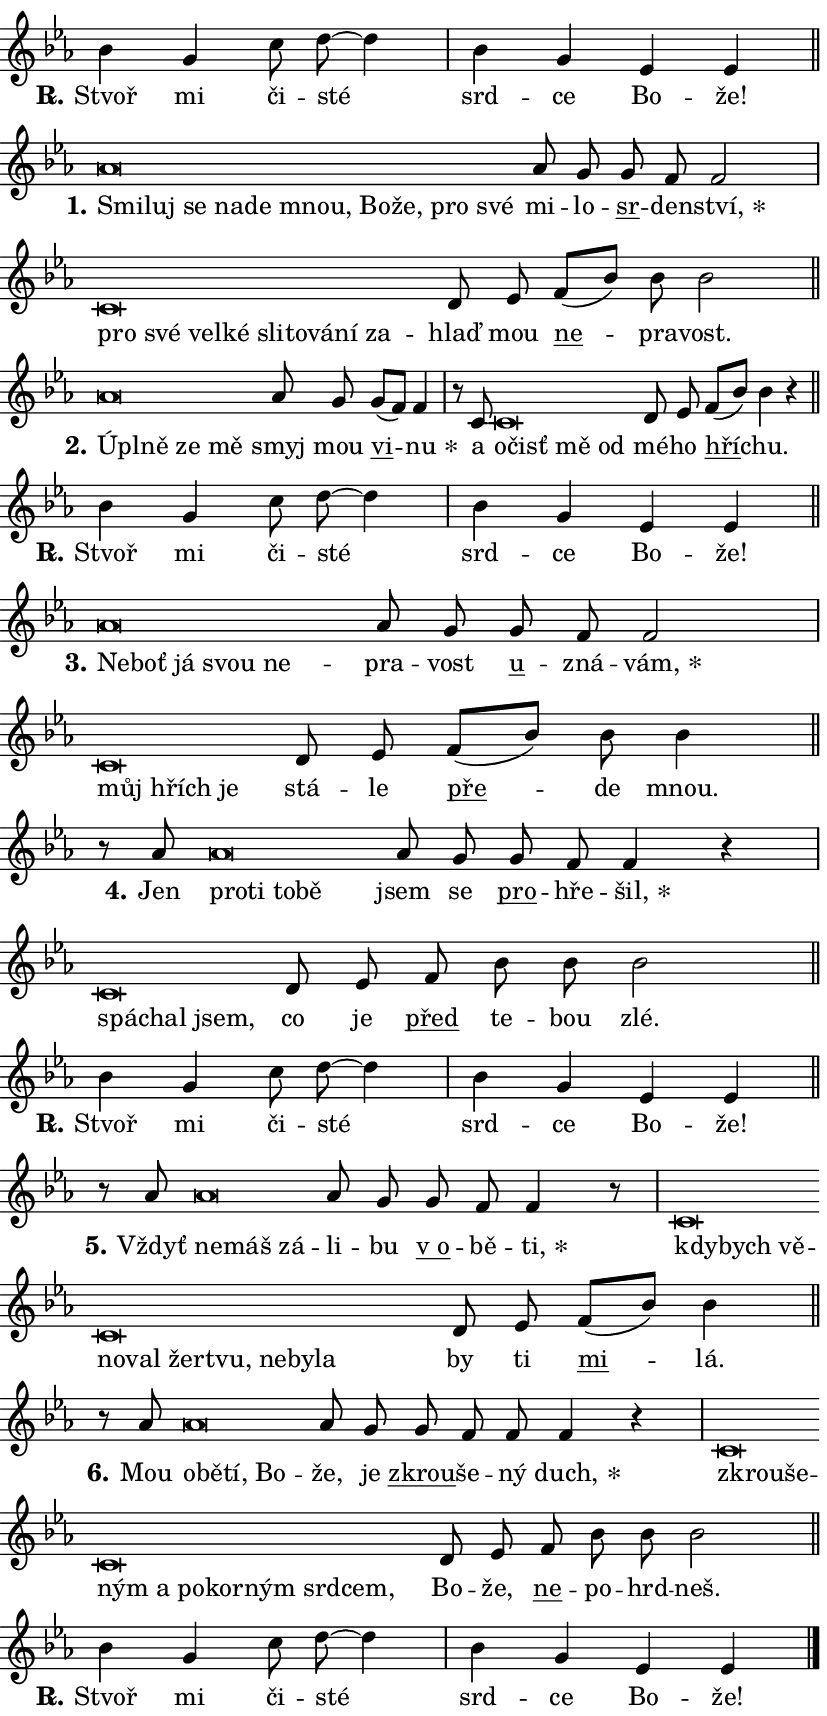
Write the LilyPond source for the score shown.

\version "2.24.0"
\header { tagline = "" }
\paper {
  indent = 0\cm
  top-margin = 0\cm
  right-margin = 0.13\cm % to fit lyric hyphens
  bottom-margin = 0\cm
  left-margin = 0\cm
  paper-width = 14\cm
  page-breaking = #ly:one-page-breaking
  system-system-spacing.basic-distance = #11
  score-system-spacing.basic-distance = #11
  ragged-last = ##f
}


%% Author: Thomas Morley
%% https://lists.gnu.org/archive/html/lilypond-user/2020-05/msg00002.html
#(define (line-position grob)
"Returns position of @var[grob} in current system:
   @code{'start}, if at first time-step
   @code{'end}, if at last time-step
   @code{'middle} otherwise
"
  (let* ((col (ly:item-get-column grob))
         (ln (ly:grob-object col 'left-neighbor))
         (rn (ly:grob-object col 'right-neighbor))
         (col-to-check-left (if (ly:grob? ln) ln col))
         (col-to-check-right (if (ly:grob? rn) rn col))
         (break-dir-left
           (and
             (ly:grob-property col-to-check-left 'non-musical #f)
             (ly:item-break-dir col-to-check-left)))
         (break-dir-right
           (and
             (ly:grob-property col-to-check-right 'non-musical #f)
             (ly:item-break-dir col-to-check-right))))
        (cond ((eqv? 1 break-dir-left) 'start)
              ((eqv? -1 break-dir-right) 'end)
              (else 'middle))))

#(define (tranparent-at-line-position vctor)
  (lambda (grob)
  "Relying on @code{line-position} select the relevant enry from @var{vctor}.
Used to determine transparency,"
    (case (line-position grob)
      ((end) (not (vector-ref vctor 0)))
      ((middle) (not (vector-ref vctor 1)))
      ((start) (not (vector-ref vctor 2))))))

noteHeadBreakVisibility =
#(define-music-function (break-visibility)(vector?)
"Makes @code{NoteHead}s transparent relying on @var{break-visibility}"
#{
  \override NoteHead.transparent =
    #(tranparent-at-line-position break-visibility)
#})

#(define delete-ledgers-for-transparent-note-heads
  (lambda (grob)
    "Reads whether a @code{NoteHead} is transparent.
If so this @code{NoteHead} is removed from @code{'note-heads} from
@var{grob}, which is supposed to be @code{LedgerLineSpanner}.
As a result ledgers are not printed for this @code{NoteHead}"
    (let* ((nhds-array (ly:grob-object grob 'note-heads))
           (nhds-list
             (if (ly:grob-array? nhds-array)
                 (ly:grob-array->list nhds-array)
                 '()))
           ;; Relies on the transparent-property being done before
           ;; Staff.LedgerLineSpanner.after-line-breaking is executed.
           ;; This is fragile ...
           (to-keep
             (remove
               (lambda (nhd)
                 (ly:grob-property nhd 'transparent #f))
               nhds-list)))
      ;; TODO find a better method to iterate over grob-arrays, similiar
      ;; to filter/remove etc for lists
      ;; For now rebuilt from scratch
      (set! (ly:grob-object grob 'note-heads)  '())
      (for-each
        (lambda (nhd)
          (ly:pointer-group-interface::add-grob grob 'note-heads nhd))
        to-keep))))

squashNotes = {
  \override NoteHead.X-extent = #'(-0.2 . 0.2)
  \override NoteHead.Y-extent = #'(-0.75 . 0)
  \override NoteHead.stencil =
    #(lambda (grob)
       (let ((pos (ly:grob-property grob 'staff-position)))
         (begin
           (if (< pos -7) (display "ERROR: Lower brevis then expected\n") (display ""))
           (if (<= pos -6) ly:text-interface::print ly:note-head::print))))
}
unSquashNotes = {
  \revert NoteHead.X-extent
  \revert NoteHead.Y-extent
  \revert NoteHead.stencil
}

hideNotes = \noteHeadBreakVisibility #begin-of-line-visible
unHideNotes = \noteHeadBreakVisibility #all-visible

% work-around for resetting accidentals
% https://lilypond.org/doc/v2.23/Documentation/notation/displaying-rhythms#unmetered-music
cadenzaMeasure = {
  \cadenzaOff
  \partial 1024 s1024
  \cadenzaOn
}

#(define-markup-command (accent layout props text) (markup?)
  "Underline accented syllable"
  (interpret-markup layout props
    #{\markup \override #'(offset . 4.3) \underline { #text }#}))

responsum = \markup \concat {
  "R" \hspace #-1.05 \path #0.1 #'((moveto 0 0.07) (lineto 0.9 0.8)) \hspace #0.05 "."
}

spaceSize = #0.6828661417322834 % exact space size for TeX Gyre Schola

\layout {
  \context {
    \Staff
    \remove "Time_signature_engraver"
    \override LedgerLineSpanner.after-line-breaking = #delete-ledgers-for-transparent-note-heads
  }
  \context {
    \Lyrics {
      \override LyricSpace.minimum-distance = \spaceSize
      \override LyricText.font-name = #"TeX Gyre Schola"
      \override LyricText.font-size = 1
      \override StanzaNumber.font-name = #"TeX Gyre Schola Bold"
      \override StanzaNumber.font-size = 1
    }
  }
  \context {
    \Score 
    \override NoteHead.text =
      #(lambda (grob) 
        (let ((pos (ly:grob-property grob 'staff-position)))
          #{\markup {
            \combine
              \halign #-0.55 \raise #(if (= pos -6) 0 0.5) \override #'(thickness . 2) \draw-line #'(3.2 . 0)
              \musicglyph "noteheads.sM1"
          }#}))
  }
}

% magnetic-lyrics.ily
%
%   written by
%     Jean Abou Samra <jean@abou-samra.fr>
%     Werner Lemberg <wl@gnu.org>
%
%   adapted by
%     Jiri Hon <jiri.hon@gmail.com>
%
% Version 2022-Apr-15

% https://www.mail-archive.com/lilypond-user@gnu.org/msg149350.html

#(define (Left_hyphen_pointer_engraver context)
   "Collect syllable-hyphen-syllable occurrences in lyrics and store
them in properties.  This engraver only looks to the left.  For
example, if the lyrics input is @code{foo -- bar}, it does the
following.

@itemize @bullet
@item
Set the @code{text} property of the @code{LyricHyphen} grob between
@q{foo} and @q{bar} to @code{foo}.

@item
Set the @code{left-hyphen} property of the @code{LyricText} grob with
text @q{foo} to the @code{LyricHyphen} grob between @q{foo} and
@q{bar}.
@end itemize

Use this auxiliary engraver in combination with the
@code{lyric-@/text::@/apply-@/magnetic-@/offset!} hook."
   (let ((hyphen #f)
         (text #f))
     (make-engraver
      (acknowledgers
       ((lyric-syllable-interface engraver grob source-engraver)
        (set! text grob)))
      (end-acknowledgers
       ((lyric-hyphen-interface engraver grob source-engraver)
        ;(when (not (grob::has-interface grob 'lyric-space-interface))
          (set! hyphen grob)));)
      ((stop-translation-timestep engraver)
       (when (and text hyphen)
         (ly:grob-set-object! text 'left-hyphen hyphen))
       (set! text #f)
       (set! hyphen #f)))))

#(define (lyric-text::apply-magnetic-offset! grob)
   "If the space between two syllables is less than the value in
property @code{LyricText@/.details@/.squash-threshold}, move the right
syllable to the left so that it gets concatenated with the left
syllable.

Use this function as a hook for
@code{LyricText@/.after-@/line-@/breaking} if the
@code{Left_@/hyphen_@/pointer_@/engraver} is active."
   (let ((hyphen (ly:grob-object grob 'left-hyphen #f)))
     (when hyphen
       (let ((left-text (ly:spanner-bound hyphen LEFT)))
         (when (grob::has-interface left-text 'lyric-syllable-interface)
           (let* ((common (ly:grob-common-refpoint grob left-text X))
                  (this-x-ext (ly:grob-extent grob common X))
                  (left-x-ext
                   (begin
                     ;; Trigger magnetism for left-text.
                     (ly:grob-property left-text 'after-line-breaking)
                     (ly:grob-extent left-text common X)))
                  ;; `delta` is the gap width between two syllables.
                  (delta (- (interval-start this-x-ext)
                            (interval-end left-x-ext)))
                  (details (ly:grob-property grob 'details))
                  (threshold (assoc-get 'squash-threshold details 0.2)))
             (when (< delta threshold)
               (let* (;; We have to manipulate the input text so that
                      ;; ligatures crossing syllable boundaries are not
                      ;; disabled.  For languages based on the Latin
                      ;; script this is essentially a beautification.
                      ;; However, for non-Western scripts it can be a
                      ;; necessity.
                      (lt (ly:grob-property left-text 'text))
                      (rt (ly:grob-property grob 'text))
                      (is-space (grob::has-interface hyphen 'lyric-space-interface))
                      (space (if is-space " " ""))
                      (extra-delta (if is-space spaceSize 0))
                      ;; Append new syllable.
                      (ltrt-space (if (and (string? lt) (string? rt))
                                (string-append lt space rt)
                                (make-concat-markup (list lt space rt))))
                      ;; Right-align `ltrt` to the right side.
                      (ltrt-space-markup (grob-interpret-markup
                               grob
                               (make-translate-markup
                                (cons (interval-length this-x-ext) 0)
                                (make-right-align-markup ltrt-space)))))
                 (begin
                   ;; Don't print `left-text`.
                   (ly:grob-set-property! left-text 'stencil #f)
                   ;; Set text and stencil (which holds all collected
                   ;; syllables so far) and shift it to the left.
                   (ly:grob-set-property! grob 'text ltrt-space)
                   (ly:grob-set-property! grob 'stencil ltrt-space-markup)
                   (ly:grob-translate-axis! grob (- (- delta extra-delta)) X))))))))))


#(define (lyric-hyphen::displace-bounds-first grob)
   ;; Make very sure this callback isn't triggered too early.
   (let ((left (ly:spanner-bound grob LEFT))
         (right (ly:spanner-bound grob RIGHT)))
     (ly:grob-property left 'after-line-breaking)
     (ly:grob-property right 'after-line-breaking)
     (ly:lyric-hyphen::print grob)))

squashThreshold = #0.4

\layout {
  \context {
    \Lyrics
    \consists #Left_hyphen_pointer_engraver
    \override LyricText.after-line-breaking =
      #lyric-text::apply-magnetic-offset!
    \override LyricHyphen.stencil = #lyric-hyphen::displace-bounds-first
    \override LyricText.details.squash-threshold = \squashThreshold
    \override LyricHyphen.minimum-distance = 0
    \override LyricHyphen.minimum-length = \squashThreshold
  }
}

squashText = \override LyricText.details.squash-threshold = 9999
unSquashText = \override LyricText.details.squash-threshold = \squashThreshold

leftText = \override LyricText.self-alignment-X = #LEFT
unLeftText = \revert LyricText.self-alignment-X

starOffset = #(lambda (grob) 
                (let ((x_offset (ly:self-alignment-interface::aligned-on-x-parent grob)))
                  (if (= x_offset 0) 0 (+ x_offset 1.2))))

star = #(define-music-function (syllable)(string?)
"Append star separator at the end of a syllable"
#{
  \once \override LyricText.X-offset = #starOffset
  \lyricmode { \markup {
    #syllable
    \override #'((font-name . "TeX Gyre Schola Bold")) \hspace #0.2 \lower #0.65 \larger "*"
  } }
#})

starAccent = #(define-music-function (syllable)(string?)
"Append star separator at the end of a syllable and make accent"
#{
  \once \override LyricText.X-offset = #starOffset
  \lyricmode { \markup {
    \accent #syllable
    \override #'((font-name . "TeX Gyre Schola Bold")) \hspace #0.2 \lower #0.65 \larger "*"
  } }
#})

breath = #(define-music-function (syllable)(string?)
"Append breathing indicator at the end of a syllable"
#{
  \lyricmode { \markup { #syllable "+" } }
#})

optionalBreath = #(define-music-function (syllable)(string?)
"Append optional breathing indicator at the end of a syllable"
#{
  \lyricmode { \markup { #syllable "(+)" } }
#})


\score {
    <<
        \new Voice = "melody" { \cadenzaOn \key es \major \relative { bes'4 g c8 d8~ d4 \cadenzaMeasure \bar "|" bes4 g \bar "" es es \cadenzaMeasure \bar "||" \break } }
        \new Lyrics \lyricsto "melody" { \lyricmode { \set stanza = \responsum
Stvoř mi či -- sté srd -- ce Bo -- že! } }
    >>
    \layout {}
}

\score {
    <<
        \new Voice = "melody" { \cadenzaOn \key es \major \relative { \squashNotes as'\breve*1/16 \hideNotes \breve*1/16 \bar "" \breve*1/16 \bar "" \breve*1/16 \bar "" \breve*1/16 \bar "" \breve*1/16 \bar "" \breve*1/16 \bar "" \breve*1/16 \bar "" \breve*1/16 \breve*1/16 \bar "" \unHideNotes \unSquashNotes as8 g \bar "" g f f2 \cadenzaMeasure \bar "|" \squashNotes c\breve*1/16 \hideNotes \breve*1/16 \bar "" \breve*1/16 \bar "" \breve*1/16 \bar "" \breve*1/16 \bar "" \breve*1/16 \bar "" \breve*1/16 \bar "" \breve*1/16 \breve*1/16 \bar "" \unHideNotes \unSquashNotes d8 es \bar "" f[( bes)] bes bes2 \cadenzaMeasure \bar "||" \break } }
        \new Lyrics \lyricsto "melody" { \lyricmode { \set stanza = "1."
\leftText Smi -- \squashText luj se na -- de mnou, Bo -- že, pro své \unLeftText \unSquashText mi -- lo -- \markup \accent sr -- den -- \star ství, \leftText pro \squashText své vel -- ké sli -- to -- vá -- ní za -- \unLeftText \unSquashText hlaď mou \markup \accent ne -- pra -- vost. } }
    >>
    \layout {}
}

\score {
    <<
        \new Voice = "melody" { \cadenzaOn \key es \major \relative { \squashNotes as'\breve*1/16 \hideNotes \breve*1/16 \bar "" \breve*1/16 \breve*1/16 \bar "" \unHideNotes \unSquashNotes as8 g \bar "" g[( f)] f4 \cadenzaMeasure \bar "|" r8 c \squashNotes c\breve*1/16 \hideNotes \breve*1/16 \bar "" \breve*1/16 \breve*1/16 \bar "" \unHideNotes \unSquashNotes d8 es \bar "" f[( bes)] bes4 r \cadenzaMeasure \bar "||" \break } }
        \new Lyrics \lyricsto "melody" { \lyricmode { \set stanza = "2."
\leftText Úpl -- \squashText ně ze mě \unLeftText \unSquashText smyj mou \markup \accent vi -- \star nu a \leftText o -- \squashText čisť mě od \unLeftText \unSquashText mé -- ho \markup \accent hří -- chu. } }
    >>
    \layout {}
}

\score {
    <<
        \new Voice = "melody" { \cadenzaOn \key es \major \relative { bes'4 g c8 d8~ d4 \cadenzaMeasure \bar "|" bes4 g \bar "" es es \cadenzaMeasure \bar "||" \break } }
        \new Lyrics \lyricsto "melody" { \lyricmode { \set stanza = \responsum
Stvoř mi či -- sté srd -- ce Bo -- že! } }
    >>
    \layout {}
}

\score {
    <<
        \new Voice = "melody" { \cadenzaOn \key es \major \relative { \squashNotes as'\breve*1/16 \hideNotes \breve*1/16 \bar "" \breve*1/16 \bar "" \breve*1/16 \breve*1/16 \bar "" \unHideNotes \unSquashNotes as8 g \bar "" g f f2 \cadenzaMeasure \bar "|" \squashNotes c\breve*1/16 \hideNotes \breve*1/16 \breve*1/16 \bar "" \unHideNotes \unSquashNotes d8 es \bar "" f[( bes)] bes bes4 \cadenzaMeasure \bar "||" \break } }
        \new Lyrics \lyricsto "melody" { \lyricmode { \set stanza = "3."
\leftText Ne -- \squashText boť já svou ne -- \unLeftText \unSquashText pra -- vost \markup \accent u -- zná -- \star vám, \leftText můj \squashText hřích je \unLeftText \unSquashText stá -- le \markup \accent pře -- de mnou. } }
    >>
    \layout {}
}

\score {
    <<
        \new Voice = "melody" { \cadenzaOn \key es \major \relative { r8 as' \squashNotes as\breve*1/16 \hideNotes \breve*1/16 \bar "" \breve*1/16 \breve*1/16 \bar "" \unHideNotes \unSquashNotes as8 g \bar "" g f f4 r \cadenzaMeasure \bar "|" \squashNotes c\breve*1/16 \hideNotes \breve*1/16 \breve*1/16 \bar "" \unHideNotes \unSquashNotes d8 es \bar "" f bes bes bes2 \cadenzaMeasure \bar "||" \break } }
        \new Lyrics \lyricsto "melody" { \lyricmode { \set stanza = "4."
Jen \leftText pro -- \squashText ti to -- bě \unLeftText \unSquashText jsem se \markup \accent pro -- hře -- \star šil, \leftText spá -- \squashText chal jsem, \unLeftText \unSquashText co je \markup \accent před te -- bou zlé. } }
    >>
    \layout {}
}

\score {
    <<
        \new Voice = "melody" { \cadenzaOn \key es \major \relative { bes'4 g c8 d8~ d4 \cadenzaMeasure \bar "|" bes4 g \bar "" es es \cadenzaMeasure \bar "||" \break } }
        \new Lyrics \lyricsto "melody" { \lyricmode { \set stanza = \responsum
Stvoř mi či -- sté srd -- ce Bo -- že! } }
    >>
    \layout {}
}

\score {
    <<
        \new Voice = "melody" { \cadenzaOn \key es \major \relative { r8 as' \squashNotes as\breve*1/16 \hideNotes \breve*1/16 \breve*1/16 \bar "" \unHideNotes \unSquashNotes as8 g \bar "" g f f4 r8 \cadenzaMeasure \bar "|" \squashNotes c\breve*1/16 \hideNotes \breve*1/16 \bar "" \breve*1/16 \bar "" \breve*1/16 \bar "" \breve*1/16 \bar "" \breve*1/16 \bar "" \breve*1/16 \bar "" \breve*1/16 \bar "" \breve*1/16 \breve*1/16 \bar "" \unHideNotes \unSquashNotes d8 es \bar "" f[( bes)] bes4 \cadenzaMeasure \bar "||" \break } }
        \new Lyrics \lyricsto "melody" { \lyricmode { \set stanza = "5."
Vždyť \leftText ne -- \squashText máš zá -- \unLeftText \unSquashText li -- bu \markup \accent "v o" -- bě -- \star ti, \leftText kdy -- \squashText bych vě -- no -- val žer -- tvu, ne -- by -- la \unLeftText \unSquashText by ti \markup \accent mi -- lá. } }
    >>
    \layout {}
}

\score {
    <<
        \new Voice = "melody" { \cadenzaOn \key es \major \relative { r8 as' \squashNotes as\breve*1/16 \hideNotes \breve*1/16 \bar "" \breve*1/16 \breve*1/16 \bar "" \unHideNotes \unSquashNotes as8 g \bar "" g f f f4 r \cadenzaMeasure \bar "|" \squashNotes c\breve*1/16 \hideNotes \breve*1/16 \bar "" \breve*1/16 \bar "" \breve*1/16 \bar "" \breve*1/16 \bar "" \breve*1/16 \bar "" \breve*1/16 \bar "" \breve*1/16 \breve*1/16 \bar "" \unHideNotes \unSquashNotes d8 es \bar "" f bes bes bes2 \cadenzaMeasure \bar "||" \break } }
        \new Lyrics \lyricsto "melody" { \lyricmode { \set stanza = "6."
Mou \leftText o -- \squashText bě -- tí, Bo -- \unLeftText \unSquashText že, je \markup \accent zkrou -- še -- ný \star duch, \leftText zkrou -- \squashText še -- ným a po -- kor -- ným srd -- cem, \unLeftText \unSquashText Bo -- že, \markup \accent ne -- po -- hrd -- neš. } }
    >>
    \layout {}
}

\score {
    <<
        \new Voice = "melody" { \cadenzaOn \key es \major \relative { bes'4 g c8 d8~ d4 \cadenzaMeasure \bar "|" bes4 g \bar "" es es \cadenzaMeasure \bar "||" \break } \bar "|." }
        \new Lyrics \lyricsto "melody" { \lyricmode { \set stanza = \responsum
Stvoř mi či -- sté srd -- ce Bo -- že! } }
    >>
    \layout {}
}
